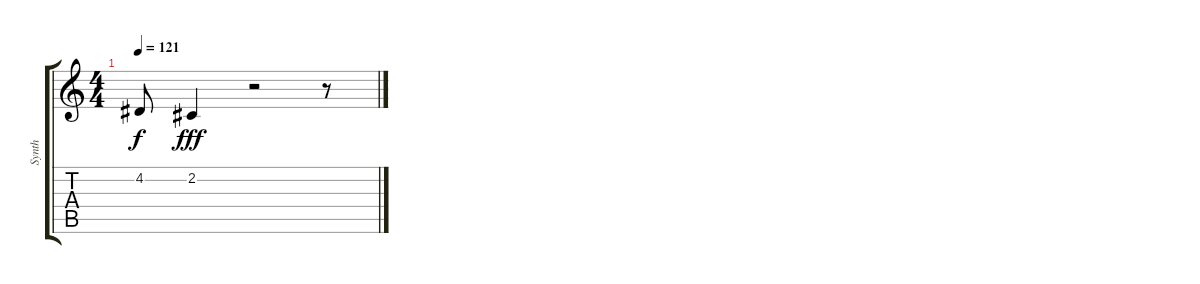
\track ("Synth" "Synth") {instrument lead2sawtooth}
\staff {score tabs}
\tuning (E4 B3 G3 D3 A2 E2) {hide}
\ts (4 4)
\tempo 121
\clef g2
\ks c
4.2{t}.8{dy f} 2.2.4{dy fff} r.2 r.8
